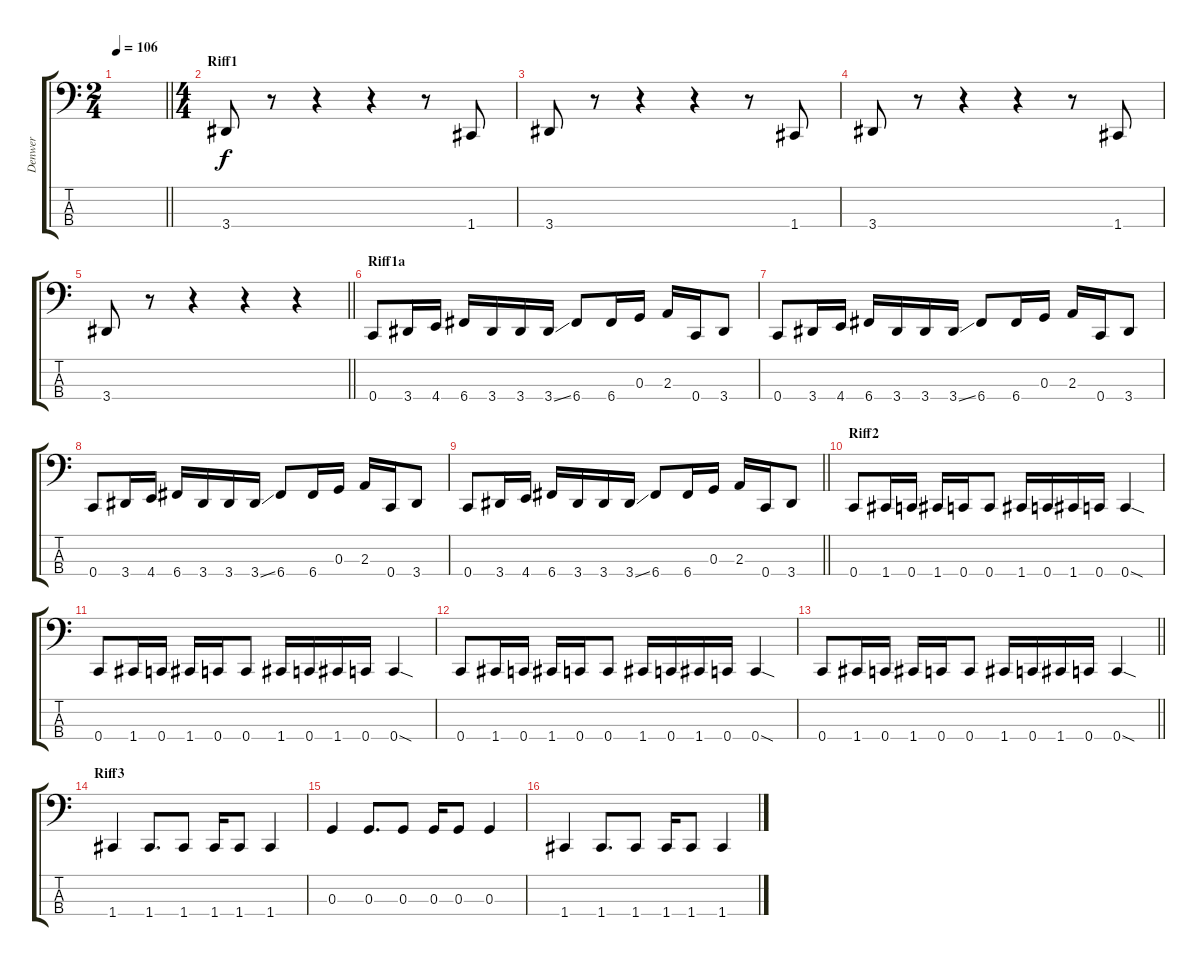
\track ("Denwer" "Denwer") {instrument electricbasspick}
\staff {score tabs}
\tuning (F2 C2 G1 C1) {hide}
\ts (2 4)
\tempo 106
\clef f4
\barLineRight lightlight
\ks c
|
\ts (4 4)
\section ("" "Riff1")
3.4.8 r.8 r.4 r.4 r.8 1.4.8 |
3.4.8 r.8 r.4 r.4 r.8 1.4.8 |
3.4.8 r.8 r.4 r.4 r.8 1.4.8 |
\barLineRight lightlight
3.4.8 r.8 r.4 r.4 r.4 |
\section ("" "Riff1a")
0.4.8 3.4.16 4.4.16 6.4.16 3.4.16 3.4.16 3.4{ss}.16 6.4.8 6.4.16 0.3.16 2.3.16 0.4.16 3.4.8 |
0.4.8 3.4.16 4.4.16 6.4.16 3.4.16 3.4.16 3.4{ss}.16 6.4.8 6.4.16 0.3.16 2.3.16 0.4.16 3.4.8 |
0.4.8 3.4.16 4.4.16 6.4.16 3.4.16 3.4.16 3.4{ss}.16 6.4.8 6.4.16 0.3.16 2.3.16 0.4.16 3.4.8 |
\barLineRight lightlight
0.4.8 3.4.16 4.4.16 6.4.16 3.4.16 3.4.16 3.4{ss}.16 6.4.8 6.4.16 0.3.16 2.3.16 0.4.16 3.4.8 |
\section ("" "Riff2")
0.4.8 1.4.16 0.4.16 1.4.16 0.4.16 0.4.8 1.4.16 0.4.16 1.4.16 0.4.16 0.4{sod}.4 |
0.4.8 1.4.16 0.4.16 1.4.16 0.4.16 0.4.8 1.4.16 0.4.16 1.4.16 0.4.16 0.4{sod}.4 |
0.4.8 1.4.16 0.4.16 1.4.16 0.4.16 0.4.8 1.4.16 0.4.16 1.4.16 0.4.16 0.4{sod}.4 |
\barLineRight lightlight
0.4.8 1.4.16 0.4.16 1.4.16 0.4.16 0.4.8 1.4.16 0.4.16 1.4.16 0.4.16 0.4{sod}.4 |
\section ("" "Riff3")
1.4.4 1.4.8{d} 1.4.8 1.4.16 1.4.8 1.4.4 |
0.3.4 0.3.8{d} 0.3.8 0.3.16 0.3.8 0.3.4 |
1.4.4 1.4.8{d} 1.4.8 1.4.16 1.4.8 1.4.4
